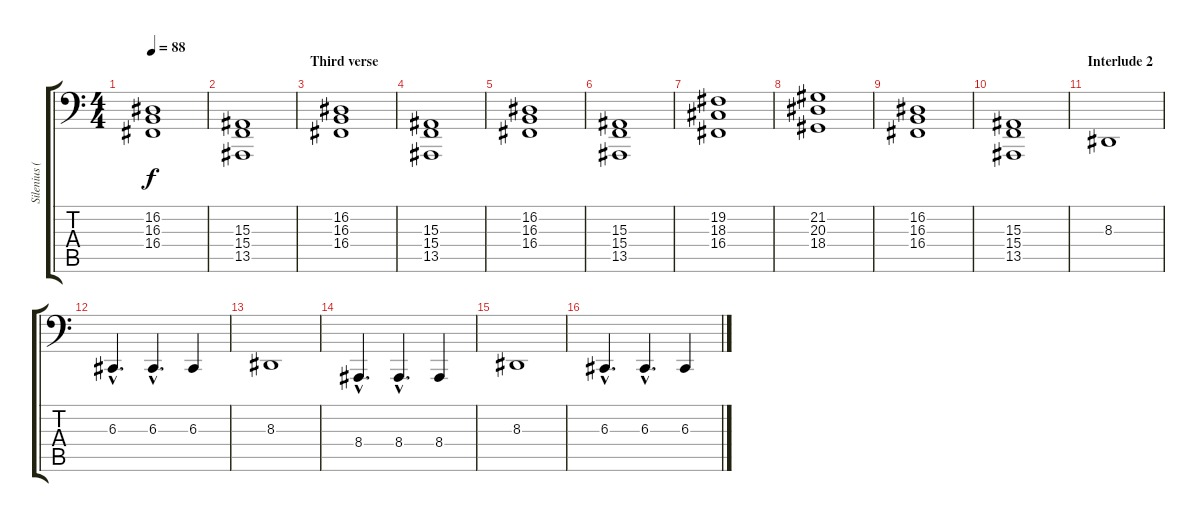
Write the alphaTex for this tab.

\track ("Silenius (KeybLowest)" "Silenius (") {instrument synthstrings2}
\staff {score tabs}
\tuning (E2 B1 G1 D1 A0 E0) {hide}
\ts (4 4)
\tempo 88
\clef f4
\ks c
(16.2 16.3 16.4).1{dy f} |
(15.3 15.4 13.5).1 |
\section ("" "Third verse")
(16.2 16.3 16.4).1 |
(15.3 15.4 13.5).1 |
(16.2 16.3 16.4).1 |
(15.3 15.4 13.5).1 |
(19.2 18.3 16.4).1 |
(21.2 20.3 18.4).1 |
(16.2 16.3 16.4).1 |
(15.3 15.4 13.5).1 |
\section ("" "Interlude 2")
8.3.1 |
6.3{hac}.4{d} 6.3{hac}.4{d} 6.3.4 |
8.3.1 |
8.4{hac}.4{d} 8.4{hac}.4{d} 8.4.4 |
8.3.1 |
6.3{hac}.4{d} 6.3{hac}.4{d} 6.3.4
